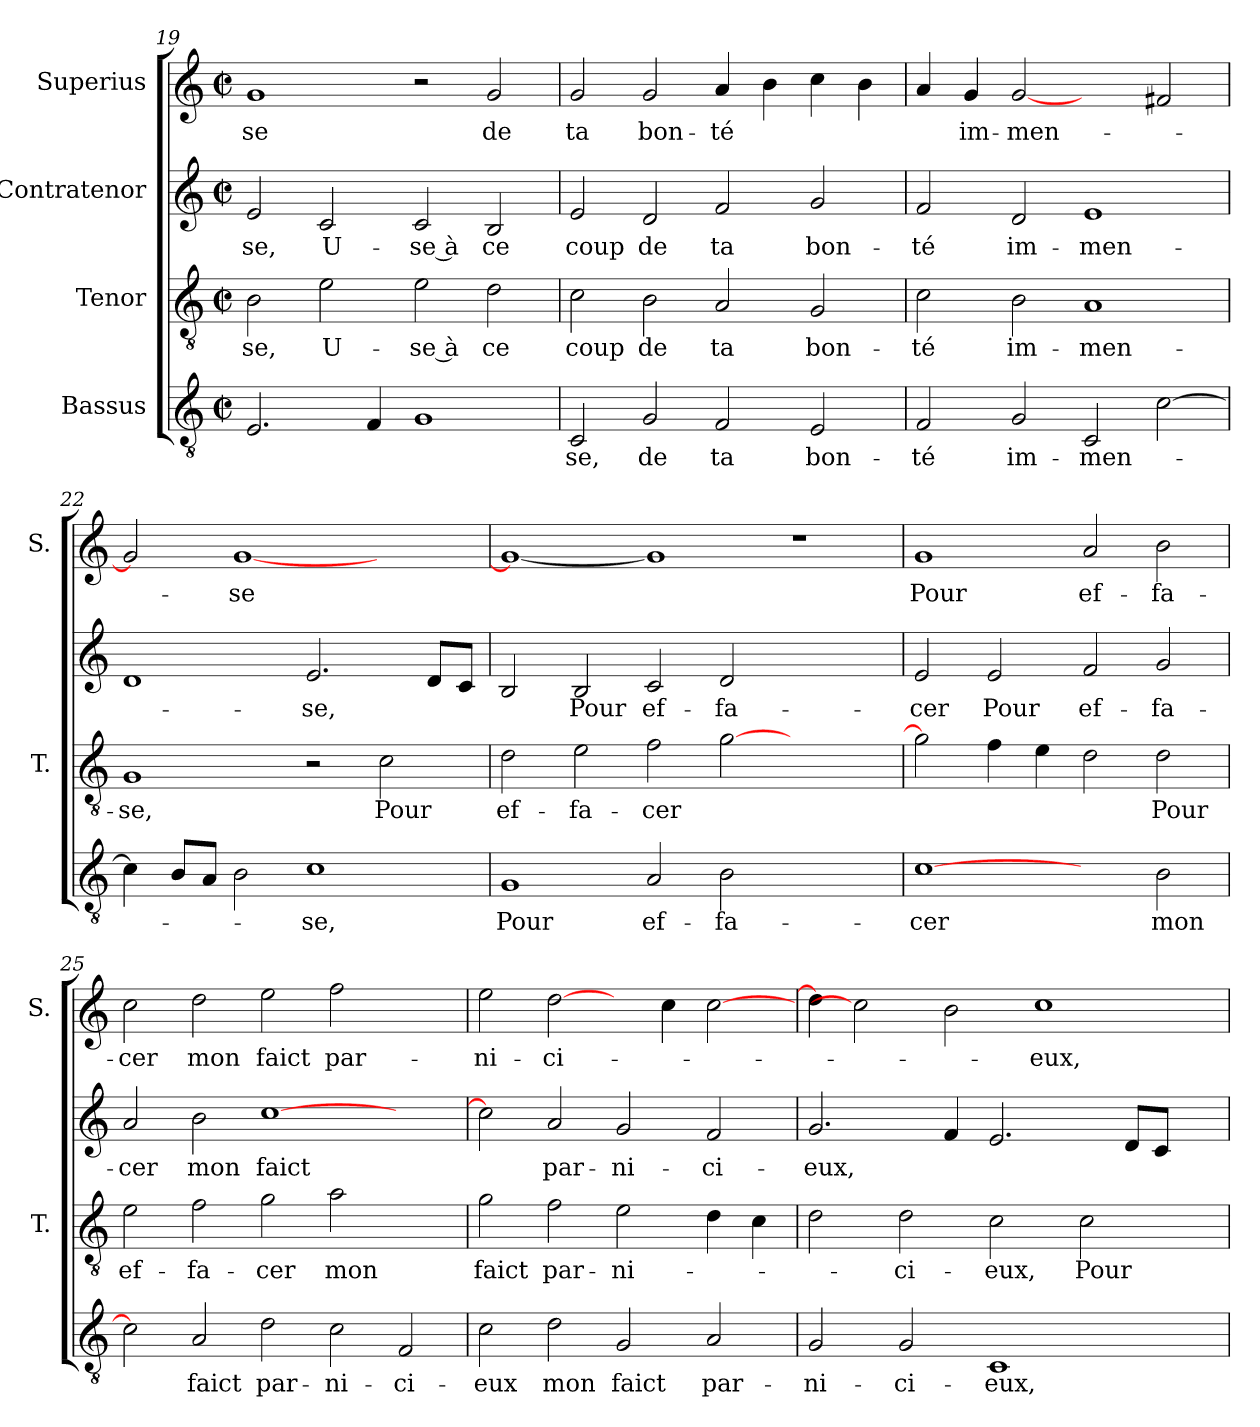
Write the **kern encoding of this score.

**kern	**text	**kern	**text	**kern	**text	**kern	**text
*part4	*part4	*part3	*part3	*part2	*part2	*part1	*part1
*staff4	*staff4	*staff3	*staff3	*staff2	*staff2	*staff1	*staff1
*I"Bassus	*	*I"Tenor	*	*I"Contratenor	*	*I"Superius	*
*	*	*I'T.	*	*	*	*I'S.	*
*clefGv2	*	*clefGv2	*	*clefG2	*	*clefG2	*
*k[]	*	*k[]	*	*k[]	*	*k[]	*
*C:	*	*C:	*	*C:	*	*C:	*
*M2/2	*	*M2/2	*	*M2/2	*	*M2/2	*
*met(c|)	*	*met(c|)	*	*met(c|)	*	*met(c|)	*
=19	=19	=19	=19	=19	=19	=19	=19
2.E/	.	2B\	-se,	2e/	-se,	1g/	-se
.	.	2e\	U-	2c/	U-	.	.
4F/	.	.	.	.	.	.	.
1G/	.	2e\	-se à	2c/	-se à	2r	.
.	.	2d\	ce	2B/	ce	2g/	de
=20	=20	=20	=20	=20	=20	=20	=20
2C/	-se,	2c\	coup	2e/	coup	2g/	ta
2G/	de	2B\	de	2d/	de	2g/	bon-
2F/	ta	2A/	ta	2f/	ta	4a/	-té
.	.	.	.	.	.	4b\	.
2E/	bon-	2G/	bon-	2g/	bon-	4cc\	.
.	.	.	.	.	.	4b\	.
!!LO:LB:g=z
=21	=21	=21	=21	=21	=21	=21	=21
2F/	-té	2c\	-té	2f/	-té	4a/	.
.	.	.	.	.	.	4g/	im-
2G/	im-	2B\	im-	2d/	im-	[2g/	-men-
2C/	-men-	1A/	-men-	1e/	-men-	2ryy	.
[2c\	.	.	.	.	.	2f#X/	.
=22	=22	=22	=22	=22	=22	=22	=22
4c\]	.	1G/	-se,	1d/	.	2g/]	.
8B/L	.	.	.	.	.	.	.
8A/J	.	.	.	.	.	.	.
2B\	.	.	.	.	.	[1g/	-se
1c\	-se,	2r	.	2.e/	-se,	.	.
.	.	2c\	Pour	.	.	2ryy	.
.	.	.	.	8d/L	.	.	.
.	.	.	.	8c/J	.	.	.
=23	=23	=23	=23	=23	=23	=23	=23
1G/	Pour	2d\	ef-	2B/	.	1g/_	.
.	.	2e\	-fa-	2B/	Pour	.	.
2A/	ef-	2f\	-cer	2c/	ef-	1g/]	.
2B\	-fa-	[2g\	.	2d/	-fa-	.	.
1ryy	.	1ryy	.	1ryy	.	1r	.
=24	=24	=24	=24	=24	=24	=24	=24
[1c\	-cer	2g\]	.	2e/	-cer	1g/	Pour
.	.	4f\	.	2e/	Pour	.	.
.	.	4e\	.	.	.	.	.
2ryy	.	2d\	.	2f/	ef-	2a/	ef-
2B\	mon	2d\	Pour	2g/	-fa-	2b\	-fa-
=25	=25	=25	=25	=25	=25	=25	=25
2c\]	.	2e\	ef-	2a/	-cer	2cc\	-cer
2A/	faict	2f\	-fa-	2b\	mon	2dd\	mon
2d\	par-	2g\	-cer	[1cc\	faict	2ee\	faict
2c\	-ni-	2a\	mon	.	.	2ff\	par-
2F/	-ci-	2ryy	.	2ryy	.	2ryy	.
!!LO:LB:g=z
=26	=26	=26	=26	=26	=26	=26	=26
2c\	-eux	2g\	faict	2cc\]	.	2ee\	-ni-
2d\	mon	2f\	par-	2a/	par-	[2dd\	-ci-
2G/	faict	2e\	-ni-	2g/	-ni-	4ryy	.
.	.	.	.	.	.	4cc\	.
2A/	par-	4d\	.	2f/	-ci-	[2cc\	.
.	.	4c\	.	.	.	.	.
=27	=27	=27	=27	=27	=27	=27	=27
2G/	-ni-	2d\	.	2.g/	-eux,	4dd\]	.
.	.	.	.	.	.	2cc\]	.
2G/	-ci-	2d\	-ci-	.	.	.	.
.	.	.	.	4f/	.	2b\	.
1C/	-eux,	2c\	-eux,	2.e/	.	.	.
.	.	.	.	.	.	1cc\	-eux,
.	.	2c\	Pour	.	.	.	.
.	.	.	.	8d/L	.	.	.
.	.	.	.	8c/J	.	.	.
4ryy	.	4ryy	.	4ryy	.	.	.
=	=	=	=	=	=	=	=
*-	*-	*-	*-	*-	*-	*-	*-
